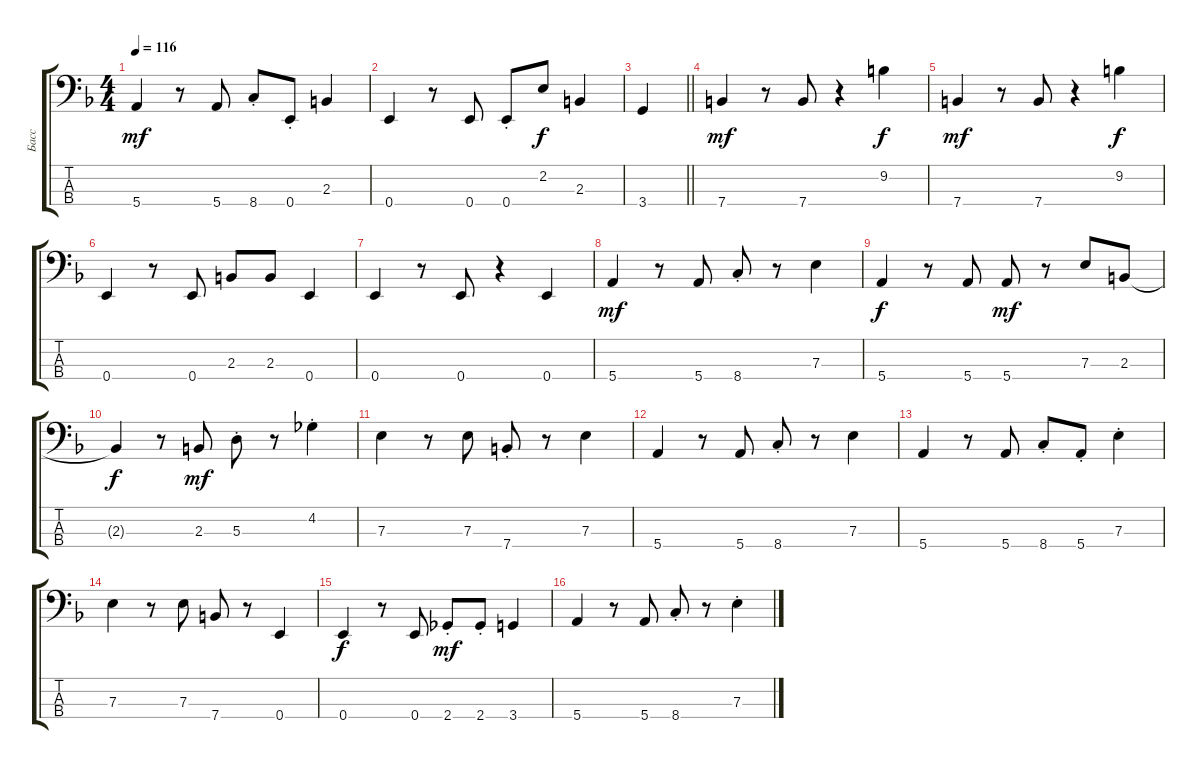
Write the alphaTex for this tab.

\track ("Басс" "Басс") {instrument electricbasspick}
\staff {score tabs}
\tuning (G2 D2 A1 E1) {hide}
\ts (4 4)
\tempo 116
\clef f4
\ks dminor
5.4.4{dy mf} r.8 5.4.8 8.4{st}.8 0.4{st}.8 2.3.4 |
0.4.4 r.8 0.4.8 0.4{st}.8 2.2.8{dy f} 2.3.4 |
\barLineRight lightlight
3.4.4 |
7.4.4{dy mf} r.8 7.4.8 r.4 9.2.4{dy f} |
7.4.4{dy mf} r.8 7.4.8 r.4 9.2.4{dy f} |
0.4.4 r.8 0.4.8 2.3.8 2.3.8 0.4.4 |
0.4.4 r.8 0.4.8 r.4 0.4.4 |
5.4.4{dy mf} r.8 5.4.8 8.4{st}.8 r.8 7.3.4 |
5.4.4{dy f} r.8 5.4.8 5.4.8{dy mf} r.8 7.3.8 2.3.8 |
2.3{t}.4{dy f} r.8 2.3.8{dy mf} 5.3{st}.8 r.8 4.2{st}.4 |
7.3.4 r.8 7.3.8 7.4{st}.8 r.8 7.3.4 |
5.4.4 r.8 5.4.8 8.4{st}.8 r.8 7.3.4 |
5.4.4 r.8 5.4.8 8.4{st}.8 5.4{st}.8 7.3{st}.4 |
7.3.4 r.8 7.3.8 7.4.8 r.8 0.4.4 |
0.4.4{dy f} r.8 0.4.8 2.4{st}.8{dy mf} 2.4{st}.8 3.4.4 |
5.4.4 r.8 5.4.8 8.4{st}.8 r.8 7.3{st}.4
